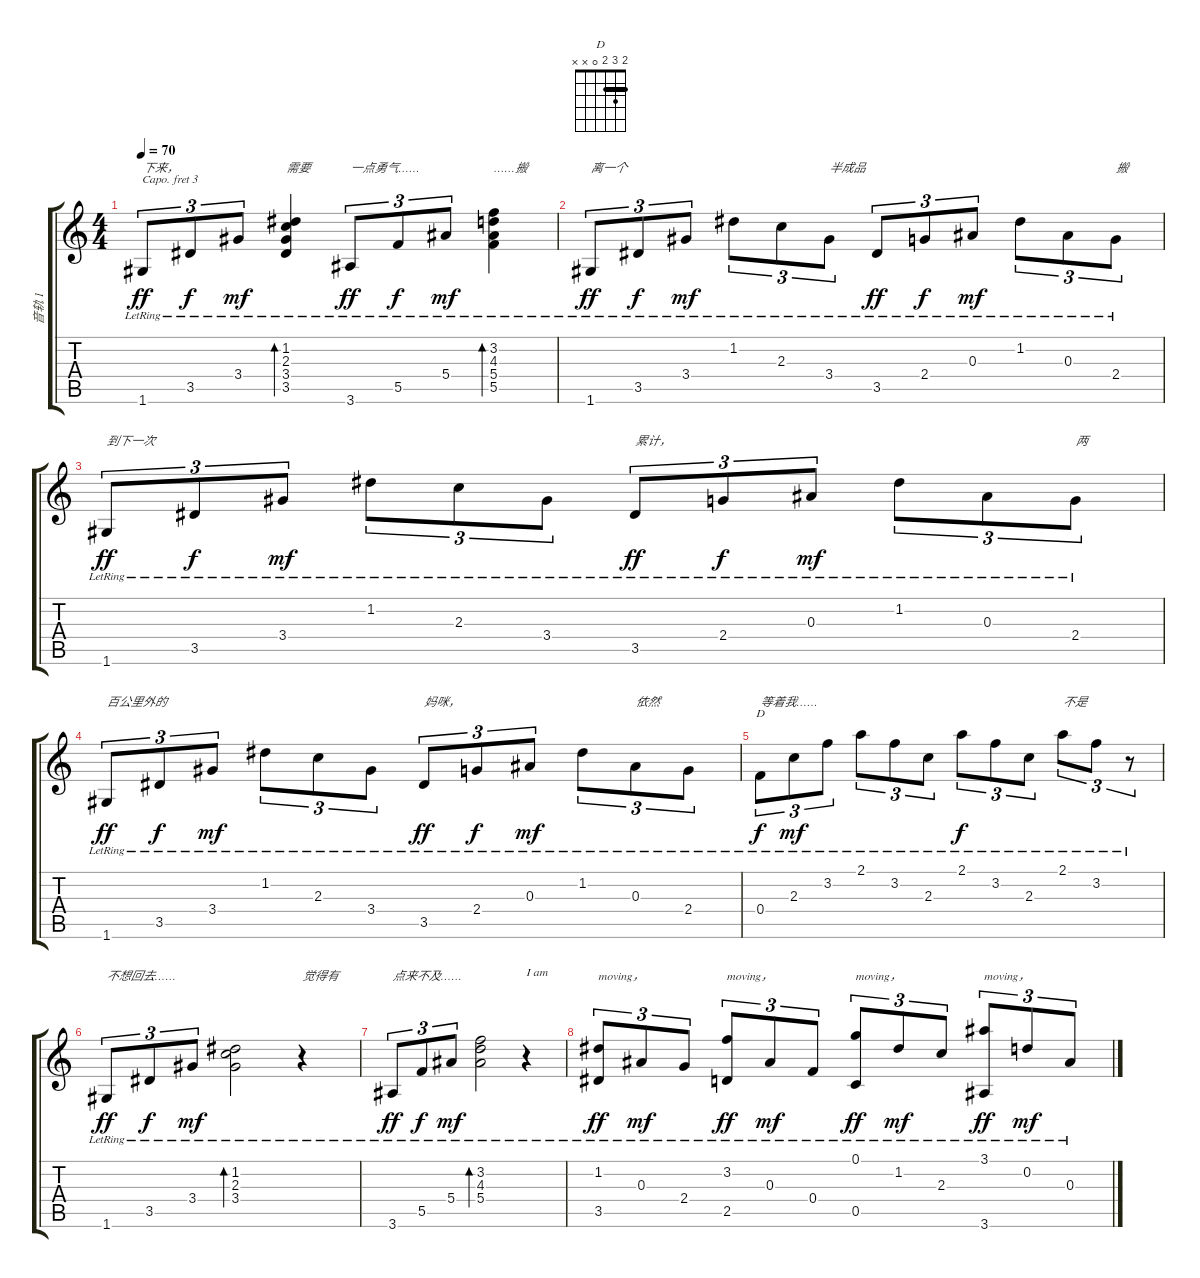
\track ("音轨 1" "音轨 1") {instrument electricguitarmuted}
\staff {score tabs}
\capo 3
\tuning (E4 B3 G3 D3 A2 E2) {hide}
\chord ("D" 2 3 2 0 x x) {barre 2}
\ts (4 4)
\tempo 70
\clef g2
\ks c
1.6{lr}.8{tu (3 2) txt "下来，" dy ff} 3.5{lr}.8{tu (3 2) dy f} 3.4{lr}.8{tu (3 2) dy mf} (1.2{lr} 2.3{lr} 3.4{lr} 3.5{lr}).4{bd 120 txt "需要"} 3.6{lr}.8{tu (3 2) txt "一点勇气……" dy ff} 5.5{lr}.8{tu (3 2) dy f} 5.4{lr}.8{tu (3 2) dy mf} (3.2{lr} 4.3{lr} 5.4{lr} 5.5{lr}).4{bd 120 txt "……搬"} |
1.6{lr}.8{tu (3 2) txt "离一个" dy ff} 3.5{lr}.8{tu (3 2) dy f} 3.4{lr}.8{tu (3 2) dy mf} 1.2{lr}.8{tu (3 2)} 2.3{lr}.8{tu (3 2)} 3.4{lr}.8{tu (3 2) txt "半成品"} 3.5{lr}.8{tu (3 2) dy ff} 2.4{lr}.8{tu (3 2) dy f} 0.3{lr}.8{tu (3 2) dy mf} 1.2{lr}.8{tu (3 2)} 0.3{lr}.8{tu (3 2)} 2.4{lr}.8{tu (3 2) txt "搬"} |
1.6{lr}.8{tu (3 2) txt "到下一次" dy ff} 3.5{lr}.8{tu (3 2) dy f} 3.4{lr}.8{tu (3 2) dy mf} 1.2{lr}.8{tu (3 2)} 2.3{lr}.8{tu (3 2)} 3.4{lr}.8{tu (3 2)} 3.5{lr}.8{tu (3 2) txt "累计，" dy ff} 2.4{lr}.8{tu (3 2) dy f} 0.3{lr}.8{tu (3 2) dy mf} 1.2{lr}.8{tu (3 2)} 0.3{lr}.8{tu (3 2)} 2.4{lr}.8{tu (3 2) txt "两"} |
1.6{lr}.8{tu (3 2) txt "百公里外的" dy ff} 3.5{lr}.8{tu (3 2) dy f} 3.4{lr}.8{tu (3 2) dy mf} 1.2{lr}.8{tu (3 2)} 2.3{lr}.8{tu (3 2)} 3.4{lr}.8{tu (3 2)} 3.5{lr}.8{tu (3 2) txt "妈咪，" dy ff} 2.4{lr}.8{tu (3 2) dy f} 0.3{lr}.8{tu (3 2) dy mf} 1.2{lr}.8{tu (3 2)} 0.3{lr}.8{tu (3 2) txt "依然"} 2.4{lr}.8{tu (3 2)} |
0.4{lr}.8{tu (3 2) ch "D" txt "等着我……" dy f} 2.3{lr}.8{tu (3 2) dy mf} 3.2{lr}.8{tu (3 2)} 2.1{lr}.8{tu (3 2)} 3.2{lr}.8{tu (3 2)} 2.3{lr}.8{tu (3 2)} 2.1{lr}.8{tu (3 2) dy f} 3.2{lr}.8{tu (3 2)} 2.3{lr}.8{tu (3 2)} 2.1{lr}.8{tu (3 2) txt "不是"} 3.2{lr}.8{tu (3 2)} r.8{tu (3 2)} |
1.6{lr}.8{tu (3 2) txt "不想回去……" dy ff} 3.5{lr}.8{tu (3 2) dy f} 3.4{lr}.8{tu (3 2) dy mf} (1.2{lr} 2.3{lr} 3.4{lr}).2{bd 120} r.4{txt "觉得有"} |
3.6{lr}.8{tu (3 2) txt "点来不及……" dy ff} 5.5{lr}.8{tu (3 2) dy f} 5.4{lr}.8{tu (3 2) dy mf} (3.2{lr} 4.3{lr} 5.4{lr}).2{bd 120} r.4{txt "I am "} |
(1.2{lr} 3.5{lr}).8{tu (3 2) txt "moving，" dy ff} 0.3{lr}.8{tu (3 2) dy mf} 2.4{lr}.8{tu (3 2)} (3.2{lr} 2.5{lr}).8{tu (3 2) txt "moving，" dy ff} 0.3{lr}.8{tu (3 2) dy mf} 0.4{lr}.8{tu (3 2)} (0.1{lr} 0.5{lr}).8{tu (3 2) txt "moving，" dy ff} 1.2{lr}.8{tu (3 2) dy mf} 2.3{lr}.8{tu (3 2)} (3.1{lr} 3.6{lr}).8{tu (3 2) txt "moving，" dy ff} 0.2{lr}.8{tu (3 2) dy mf} 0.3{lr}.8{tu (3 2)}
